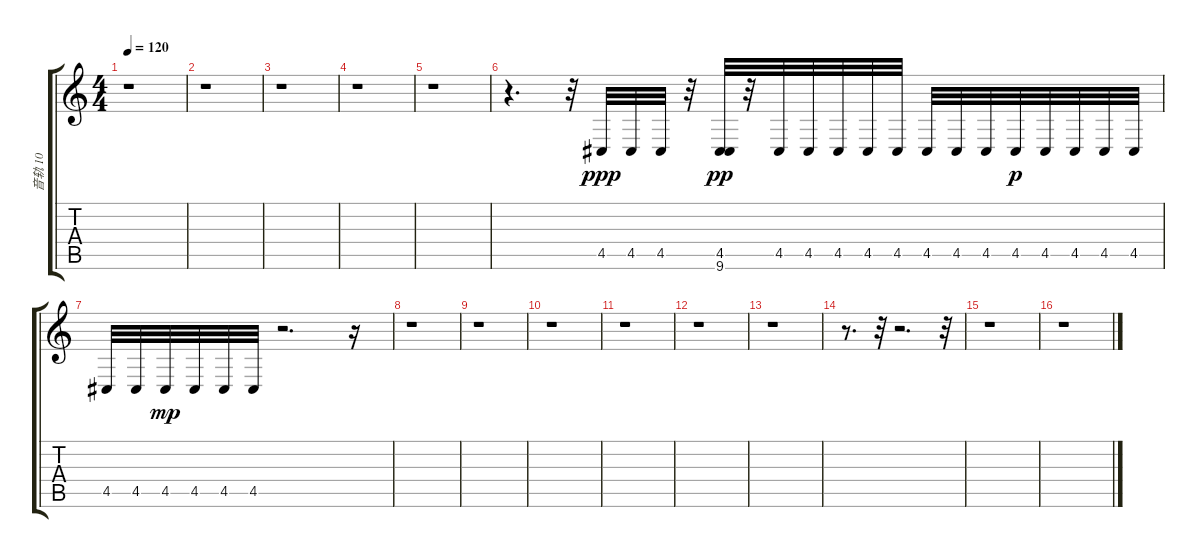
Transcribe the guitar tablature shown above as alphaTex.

\track ("音轨 10" "音轨 10") {instrument acousticgrandpiano}
\staff {score tabs}
\tuning (E4 B3 G3 D3 A2 E2) {hide}
\ts (4 4)
\tempo 120
\clef g2
\ks c
r.1{dy ppp instrument acousticgrandpiano} |
r.1 |
r.1 |
r.1 |
r.1 |
r.4{d} r.32 4.5.32{volume 15} 4.5.32 4.5.32 r.32 (4.5 9.6).32{dy pp} r.32 4.5.32 4.5.32 4.5.32 4.5.32 4.5.32 4.5.32 4.5.32 4.5.32 4.5.32{dy p} 4.5.32 4.5.32 4.5.32 4.5.32 |
4.5.32 4.5.32 4.5.32{dy mp} 4.5.32 4.5.32 4.5.32 r.2{d} r.16 |
r.1 |
r.1 |
r.1 |
r.1 |
r.1 |
r.1 |
r.8{d} r.32 r.2{d} r.32 |
r.1 |
r.1
